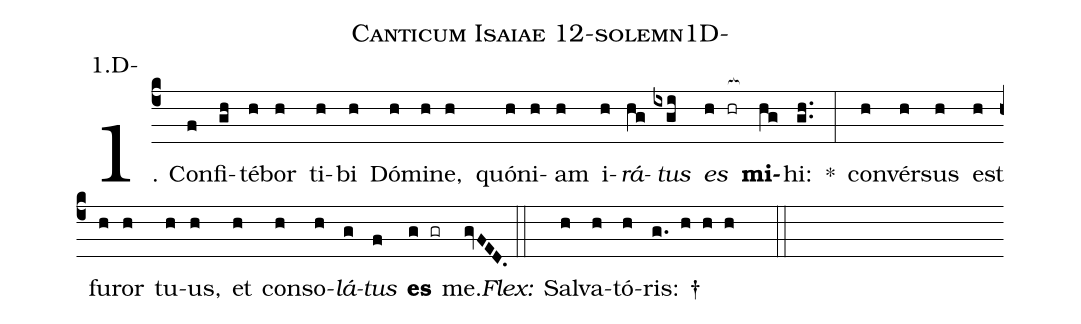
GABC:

name: Canticum Isaiae 12-solemn1D-;
annotation: 1.D-;
%%
(c4)1. Con(f)fi(gh)té(h)bor(h) ti(h)bi(h) Dó(h)mi(h)ne,(h) quón(h)i(h)am(h) i(h)<i>rá</i>(hg)<i>tus</i>(ixgi) <i>es</i>(h hr[ocb:1{]) <b>mi</b>(hg[ocb:0}])hi:(gh..) *(:) con(h)vér(h)sus(h) est(h) fu(h)ror(h) tu(h)us,(h) et(h) con(h)so(h)<i>lá</i>(g)<i>tus</i>(f) <b>es</b>(g gr) me.(gvFED.) (::)
<i>Flex:</i>()  Sal(h)va(h)tó(h)ris: †(g. h h h  ::)
